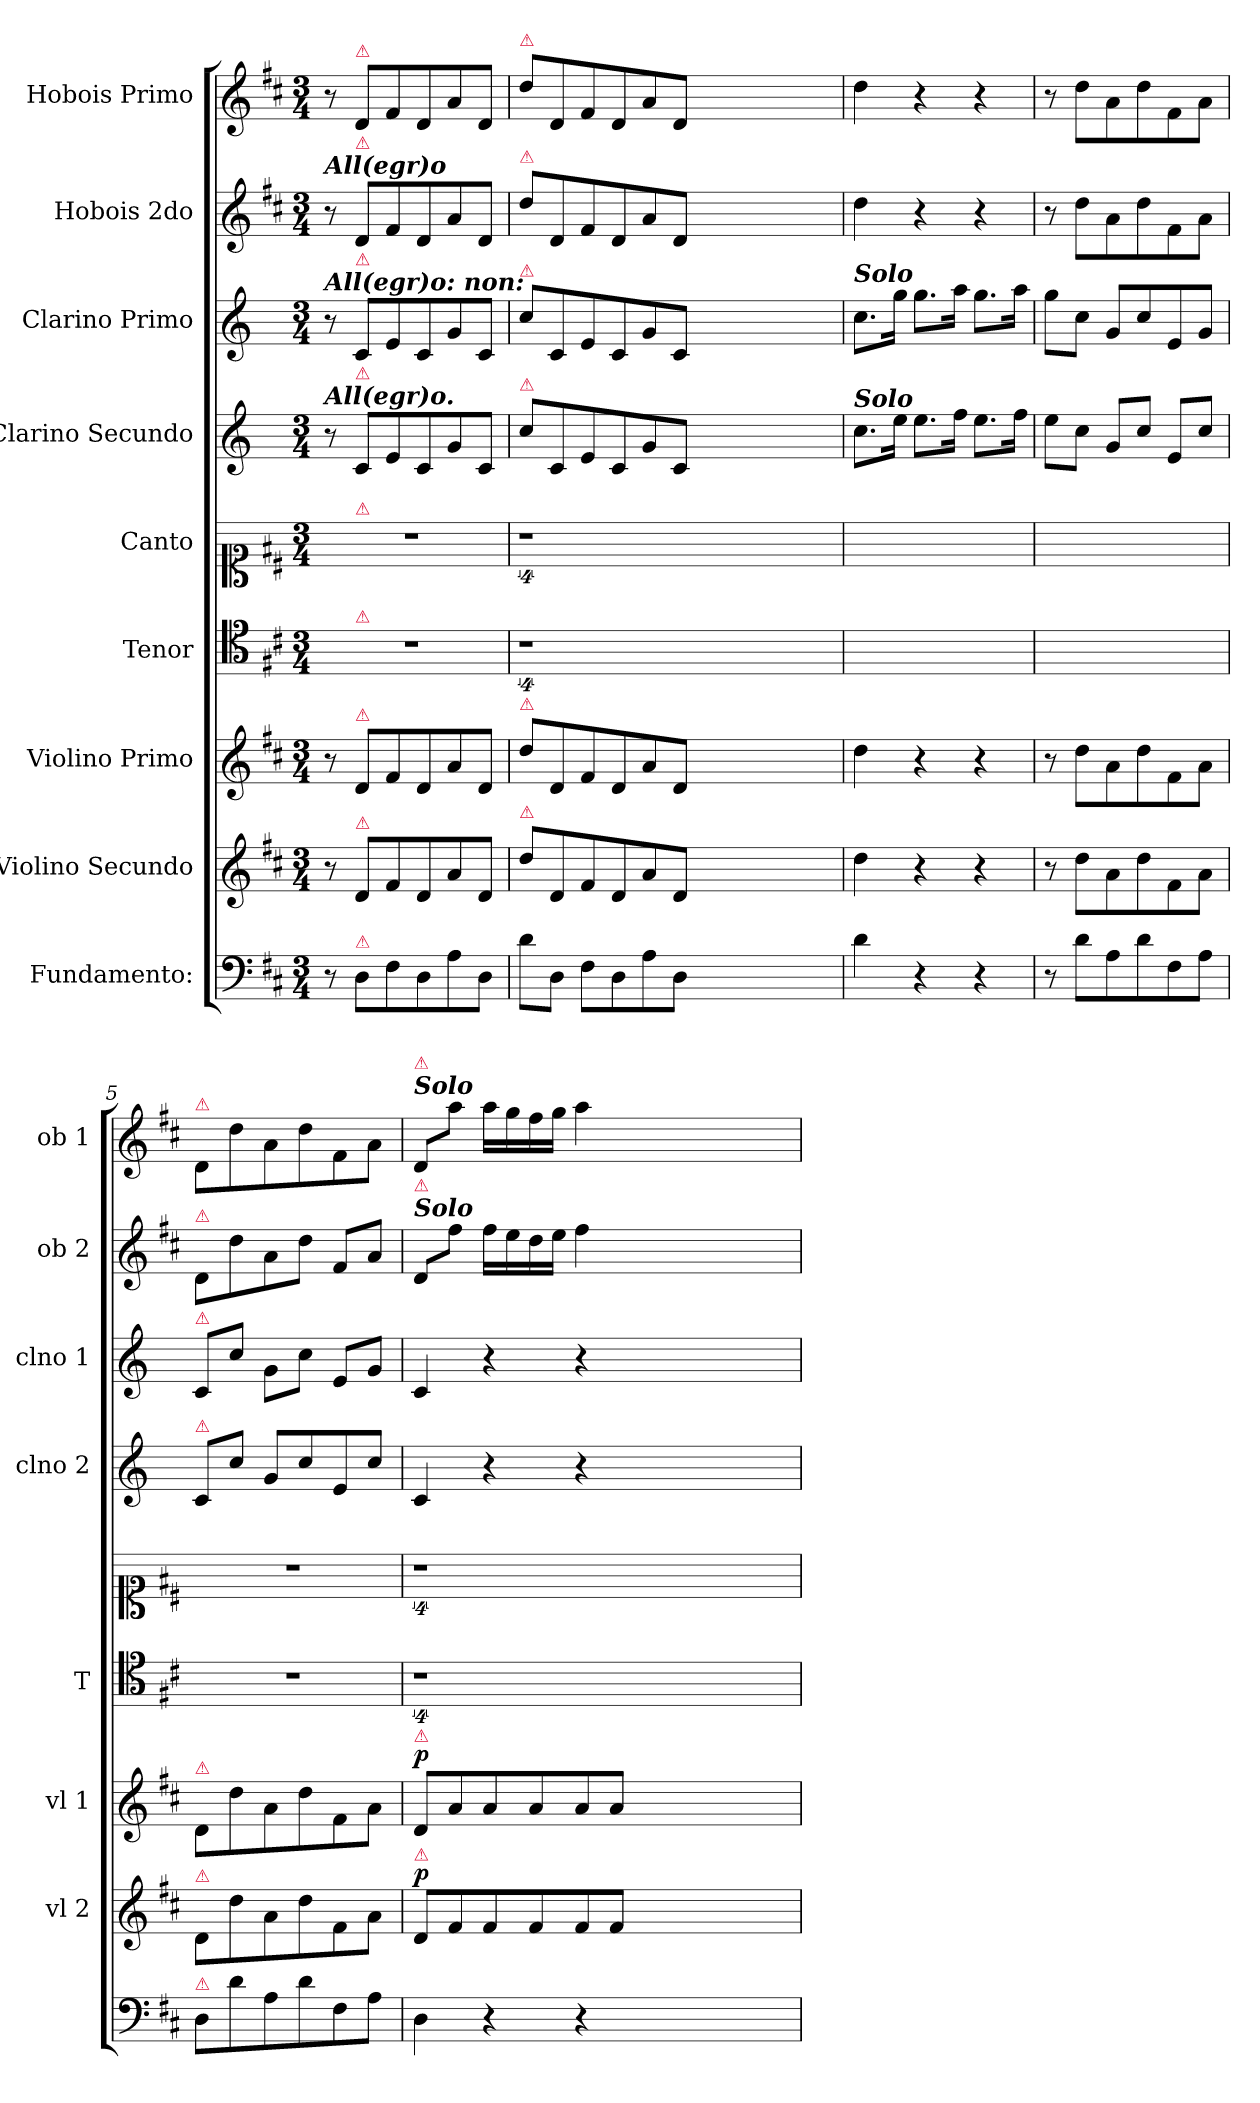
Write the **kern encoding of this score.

**kern	**kern	**dynam	**kern	**dynam	**kern	**kern	**kern	**kern	**kern	**kern
*part9	*part8	*part8	*part7	*part7	*part6	*part5	*part4	*part3	*part2	*part1
*staff9	*staff8	*staff8	*staff7	*staff7	*staff6	*staff5	*staff4	*staff3	*staff2	*staff1
*I"Fundamento:	*I"Violino Secundo	*	*I"Violino Primo	*	*I"Tenor	*I"Canto	*I"Clarino Secundo	*I"Clarino Primo	*I"Hobois 2do	*I"Hobois Primo
*	*I'vl 2	*	*I'vl 1	*	*I'T	*	*I'clno 2	*I'clno 1	*I'ob 2	*I'ob 1
*clefF4	*clefG2	*	*clefG2	*	*clefC4	*clefC1	*clefG2	*clefG2	*clefG2	*clefG2
*	*	*	*	*	*	*	*ITrd-1c-2	*ITrd-1c-2	*	*
*k[f#c#]	*k[f#c#]	*	*k[f#c#]	*	*k[f#c#]	*k[f#c#]	*k[f#c#]	*k[f#c#]	*k[f#c#]	*k[f#c#]
*M3/4	*M3/4	*	*M3/4	*	*M3/4	*M3/4	*M3/4	*M3/4	*M3/4	*M3/4
=1	=1	=1	=1	=1	=1	=1	=1	=1	=1	=1
!	!	!	!	!	!	!	!	!	!LO:TX:a:Bi:t=All(egr)o	!
!	!	!	!	!	!	!	!	!LO:TX:a:Bi:t=All(egr)o&colon; non&colon;	!	!
!	!	!	!	!	!	!	!LO:TX:a:Bi:t=All(egr)o.	!	!	!
!	!	!	!	!	!	!LO:TX:a:color=crimson:t=⚠	!	!	!	!
!	!	!	!	!	!	!LO:TX:a:Bi:t=All(egr)o&colon;	!	!	!	!
!	!	!	!	!	!LO:TX:a:color=crimson:t=⚠	!	!	!	!	!
!	!	!	!	!	!LO:TX:a:color=crimson:t=⚠	!	!	!	!	!
!	!	!	!	!	!LO:TX:a:Bi:t=All(egr)o&colon;	!	!	!	!	!
*	*	*	*	*	*^	*^	*	*	*	*
8r	8r	.	8r	.	2.r	8ryy	2.r	8ryy	8r	8r	8r	8r
!	!	!	!	!	!	!	!	!	!	!	!	!LO:TX:a:color=crimson:t=⚠
!	!	!	!	!	!	!	!	!	!	!	!LO:TX:a:color=crimson:t=⚠	!
!	!	!	!	!	!	!	!	!	!	!LO:TX:a:color=crimson:t=⚠	!	!
!	!	!	!	!	!	!	!	!	!LO:TX:a:color=crimson:t=⚠	!	!	!
!	!	!	!	!	!	!	!	!LO:TX:a:color=crimson:t=⚠	!	!	!	!
!	!	!	!	!	!	!LO:TX:a:color=crimson:t=⚠	!	!	!	!	!	!
!	!	!	!LO:TX:a:color=crimson:t=⚠	!	!	!	!	!	!	!	!	!
!	!LO:TX:a:color=crimson:t=⚠	!	!	!	!	!	!	!	!	!	!	!
!LO:TX:a:color=crimson:t=⚠	!	!	!	!	!	!	!	!	!	!	!	!
8D\L	8d/L	.	8d/L	.	.	2ryy	.	2ryy	8d/L	8d/L	8d/L	8d/L
8F#\	8f#/	.	8f#/	.	.	.	.	.	8f#/	8f#/	8f#/	8f#/
8D\	8d/	.	8d/	.	.	.	.	.	8d/	8d/	8d/	8d/
8A\	8a/	.	8a/	.	.	.	.	.	8a/	8a/	8a/	8a/
8D\J	8d/J	.	8d/J	.	.	8ryy	.	8ryy	8d/J	8d/J	8d/J	8d/J
=2	=2	=2	=2	=2	=2	=2	=2	=2	=2	=2	=2	=2
!	!	!	!	!	!	!	!	!	!	!	!	!LO:TX:a:color=crimson:t=⚠
!	!	!	!	!	!	!	!	!	!	!	!LO:TX:a:color=crimson:t=⚠	!
!	!	!	!	!	!	!	!	!	!	!LO:TX:a:color=crimson:t=⚠	!	!
!	!	!	!	!	!	!	!	!	!LO:TX:a:color=crimson:t=⚠	!	!	!
!	!	!	!LO:TX:a:color=crimson:t=⚠	!	!	!	!	!	!	!	!	!
!	!LO:TX:a:color=crimson:t=⚠	!	!	!	!	!	!	!	!	!	!	!
*	*	*	*	*	*v	*v	*	*	*	*	*	*
*	*	*	*	*	*	*v	*v	*	*	*	*
8d\L	8dd\L	.	8dd\L	.	4%9r	4%9r	8dd\L	8dd\L	8dd\L	8dd\L
8D\J	8d/	.	8d/	.	.	.	8d/	8d/	8d/	8d/
8F#\L	8f#/	.	8f#/	.	.	.	8f#/	8f#/	8f#/	8f#/
8D\	8d/	.	8d/	.	.	.	8d/	8d/	8d/	8d/
8A\	8a/	.	8a/	.	.	.	8a/	8a/	8a/	8a/
8D\J	8d/J	.	8d/J	.	.	.	8d/J	8d/J	8d/J	8d/J
1.ryy	1.ryy	.	1.ryy	.	.	.	1.ryy	1.ryy	1.ryy	1.ryy
=3	=3	=3	=3	=3	=3	=3	=3	=3	=3	=3
!	!	!	!	!	!	!	!	!LO:TX:a:Bi:t=Solo	!	!
!	!	!	!	!	!	!	!LO:TX:a:Bi:t=Solo	!	!	!
4d\	4dd\	.	4dd\	.	2.ryy	2.ryy	8.dd\L	8.dd\L	4dd\	4dd\
.	.	.	.	.	.	.	16ff#\Jk	16aa\Jk	.	.
4r	4r	.	4r	.	.	.	8.ff#\L	8.aa\L	4r	4r
.	.	.	.	.	.	.	16gg\Jk	16bb\Jk	.	.
4r	4r	.	4r	.	.	.	8.ff#\L	8.aa\L	4r	4r
.	.	.	.	.	.	.	16gg\Jk	16bb\Jk	.	.
=4	=4	=4	=4	=4	=4	=4	=4	=4	=4	=4
8r	8r	.	8r	.	2.ryy	2.ryy	8ff#\L	8aa\L	8r	8r
8d\L	8dd\L	.	8dd\L	.	.	.	8dd\J	8dd\J	8dd\L	8dd\L
8A\	8a\	.	8a\	.	.	.	8a/L	8a/L	8a\	8a\
8d\	8dd\	.	8dd\	.	.	.	8dd/J	8dd/	8dd\	8dd\
8F#\	8f#\	.	8f#\	.	.	.	8f#/L	8f#/	8f#\	8f#\
8A\J	8a\J	.	8a\J	.	.	.	8dd/J	8a/J	8a\J	8a\J
=5	=5	=5	=5	=5	=5	=5	=5	=5	=5	=5
!	!	!	!	!	!	!	!	!	!	!LO:TX:a:color=crimson:t=⚠
!	!	!	!	!	!	!	!	!	!LO:TX:a:color=crimson:t=⚠	!
!	!	!	!	!	!	!	!	!LO:TX:a:color=crimson:t=⚠	!	!
!	!	!	!	!	!	!	!LO:TX:a:color=crimson:t=⚠	!	!	!
!	!	!	!LO:TX:a:color=crimson:t=⚠	!	!	!	!	!	!	!
!	!LO:TX:a:color=crimson:t=⚠	!	!	!	!	!	!	!	!	!
!LO:TX:a:color=crimson:t=⚠	!	!	!	!	!	!	!	!	!	!
8D/L	8d/L	.	8d/L	.	2.r	2.r	8d/L	8d/L	8d/L	8d/L
8d\	8dd\	.	8dd\	.	.	.	8dd\J	8dd\J	8dd\	8dd\
8A\	8a\	.	8a\	.	.	.	8a/L	8a\L	8a\	8a\
8d\	8dd\	.	8dd\	.	.	.	8dd/	8dd\J	8dd\J	8dd\
8F#\	8f#\	.	8f#\	.	.	.	8f#/	8f#/L	8f#/L	8f#\
8A\J	8a\J	.	8a\J	.	.	.	8dd/J	8a/J	8a/J	8a\J
=6	=6	=6	=6	=6	=6	=6	=6	=6	=6	=6
!	!	!	!	!	!	!	!	!	!	!LO:TX:a:Bi:t=Solo
!	!	!	!	!	!	!	!	!	!	!LO:TX:a:color=crimson:t=⚠
!	!	!	!	!	!	!	!	!	!LO:TX:a:Bi:t=Solo	!
!	!	!	!	!	!	!	!	!	!LO:TX:a:color=crimson:t=⚠	!
!	!	!	!LO:TX:a:color=crimson:t=⚠	!	!	!	!	!	!	!
!	!LO:TX:a:color=crimson:t=⚠	!	!	!	!	!	!	!	!	!
!	!	!LO:DY:a	!	!LO:DY:a	!	!	!	!	!	!
4D\	8d/L	p	8d/L	p	4%9r	4%9r	4d/	4d/	8d/L	8d/L
.	8f#/	.	8a/	.	.	.	.	.	8ff#\J	8aa\J
4r	8f#/	.	8a/	.	.	.	4r	4r	16ff#\LL	16aa\LL
.	.	.	.	.	.	.	.	.	16ee\	16gg\
.	8f#/	.	8a/	.	.	.	.	.	16dd\	16ff#\
.	.	.	.	.	.	.	.	.	16ee\JJ	16gg\JJ
4r	8f#/	.	8a/	.	.	.	4r	4r	4ff#\	4aa\
.	8f#/J	.	8a/J	.	.	.	.	.	.	.
1.ryy	1.ryy	.	1.ryy	.	.	.	1.ryy	1.ryy	1.ryy	1.ryy
=	=	=	=	=	=	=	=	=	=	=
*-	*-	*-	*-	*-	*-	*-	*-	*-	*-	*-
